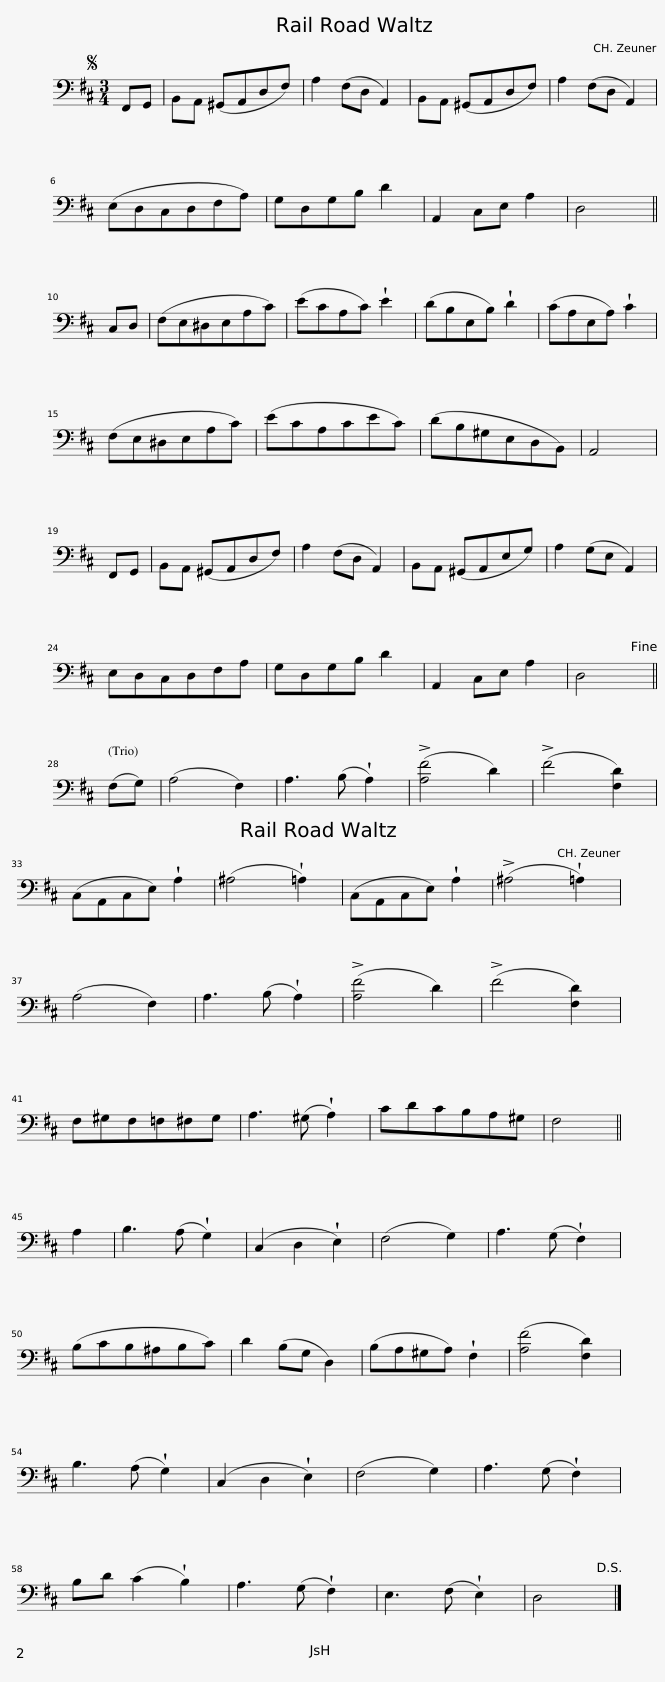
X:1
L:1/8
M:3/4
I:linebreak $
K:D
V:1 bass
V:1
 F,,G,, | B,,A,, (^G,,A,,D,F,) | A,2 (F,D, A,,2) | B,,A,, (^G,,A,,D,F,) | A,2 (F,D, A,,2) |$ %5
 (E,D,C,D,F,A,) | G,D,G,B, D2 | A,,2 C,E, A,2 | D,4 ||$ C,D, | %10
 (F,E,^D,E,A,C) | (ECA,C) !wedge!E2 | (DB,E,B,) !wedge!D2 | (CA,E,A,) !wedge!C2 |$ (F,E,^D,E,A,C) | %15
 (ECA,CEC) | (DB,^G,E,D,B,,) | A,,4 |$ F,,G,, | B,,A,, (^G,,A,,D,F,) | %20
 A,2 (F,D, A,,2) | B,,A,, (^G,,A,,E,G,) | A,2 (G,E, A,,2) |$ E,D,C,D,F,A, | G,D,G,B, D2 | %25
 A,,2 C,E, A,2 | D,4 ||$[K:D] (F,G,) | (A,4 F,2) | A,3 (B, !wedge!A,2) | %30
 (!>![A,F]4 D2) | (!>!F4 [F,D]2) |$ (C,A,,C,E,) !wedge!A,2 | (^A,4 !wedge!=A,2) | (C,A,,C,E,) !wedge!A,2 | %35
 (!>!^A,4 !wedge!=A,2) |$ (A,4 F,2) | A,3 (B, !wedge!A,2) | (!>![A,F]4 D2) | (!>!F4 [F,D]2) |$ %40
 F,^G,F,=F,^F,G, | A,3 (^G, !wedge!A,2) | CDCB,A,^G, | F,4 ||$ A,2 | %45
 B,3 (A, !wedge!G,2) | (C,2 D,2 !wedge!E,2) | (F,4 G,2) | A,3 (G, !wedge!F,2) |$ (B,CB,^A,B,C) | %50
 D2 (B,G, D,2) | (B,A,^G,A,) !wedge!F,2 | ([A,F]4 [F,D]2) |$ B,3 (A, !wedge!G,2) | (C,2 D,2 !wedge!E,2) | %55
 (F,4 G,2) | A,3 (G, !wedge!F,2) |$ B,D (C2 !wedge!B,2) | A,3 (G, !wedge!F,2) | E,3 (F, !wedge!E,2) | %60
 D,4 |] %61
